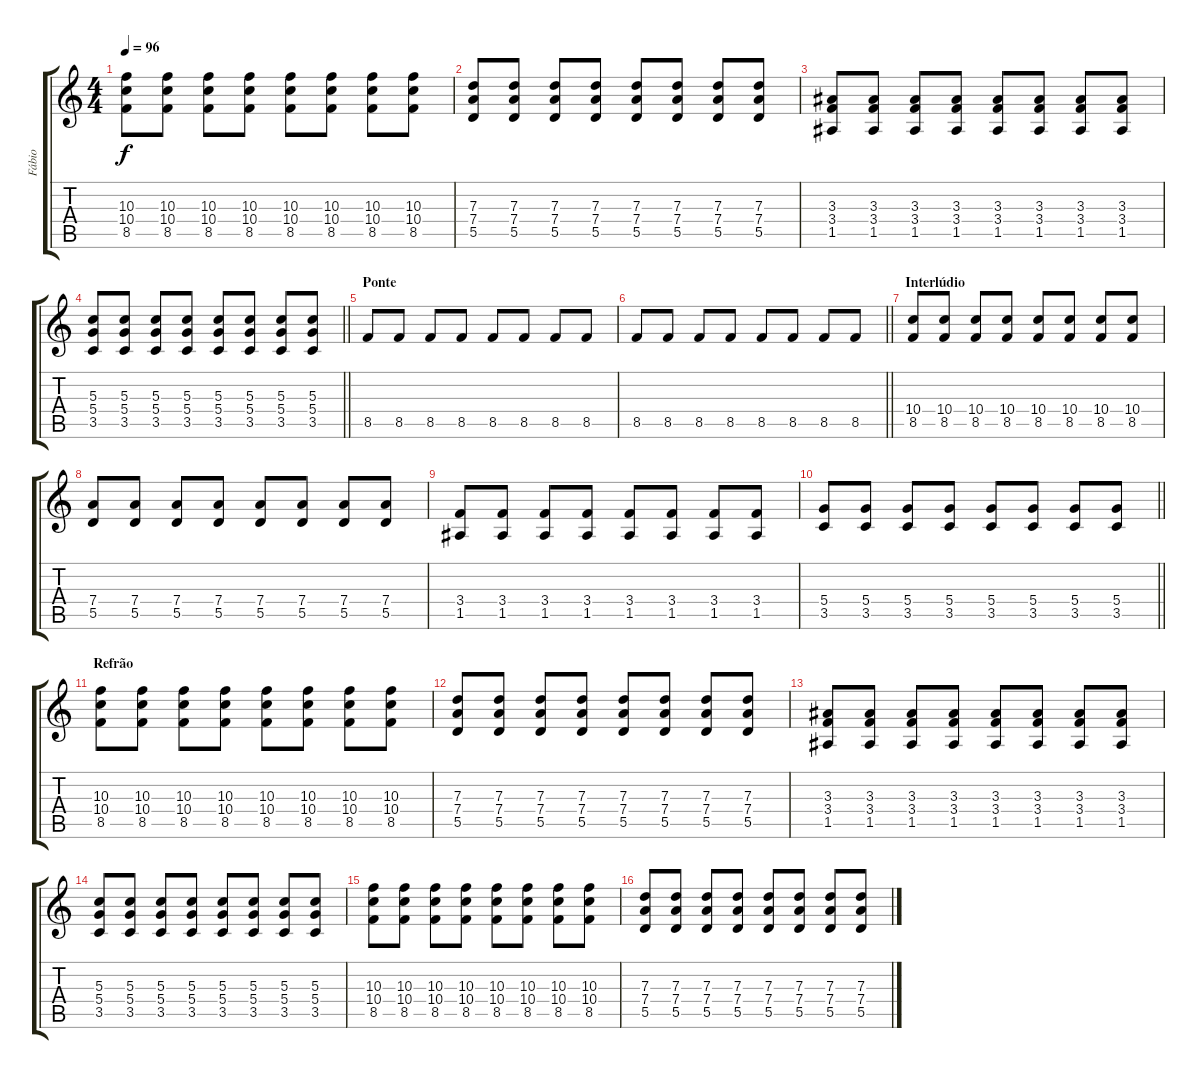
\track ("Fábio" "Fábio") {instrument overdrivenguitar}
\staff {score tabs}
\tuning (E4 B3 G3 D3 A2 E2) {hide}
\ts (4 4)
\tempo 96
\clef g2
\ks c
(10.3 10.4 8.5).8{dy f} (10.3 10.4 8.5).8 (10.3 10.4 8.5).8 (10.3 10.4 8.5).8 (10.3 10.4 8.5).8 (10.3 10.4 8.5).8 (10.3 10.4 8.5).8 (10.3 10.4 8.5).8 |
(7.3 7.4 5.5).8 (7.3 7.4 5.5).8 (7.3 7.4 5.5).8 (7.3 7.4 5.5).8 (7.3 7.4 5.5).8 (7.3 7.4 5.5).8 (7.3 7.4 5.5).8 (7.3 7.4 5.5).8 |
(3.3 3.4 1.5).8 (3.3 3.4 1.5).8 (3.3 3.4 1.5).8 (3.3 3.4 1.5).8 (3.3 3.4 1.5).8 (3.3 3.4 1.5).8 (3.3 3.4 1.5).8 (3.3 3.4 1.5).8 |
\barLineRight lightlight
(5.3 5.4 3.5).8 (5.3 5.4 3.5).8 (5.3 5.4 3.5).8 (5.3 5.4 3.5).8 (5.3 5.4 3.5).8 (5.3 5.4 3.5).8 (5.3 5.4 3.5).8 (5.3 5.4 3.5).8 |
\section ("" "Ponte")
8.5.8{instrument electricguitarjazz} 8.5.8 8.5.8 8.5.8 8.5.8 8.5.8 8.5.8 8.5.8 |
\barLineRight lightlight
8.5.8 8.5.8 8.5.8 8.5.8 8.5.8 8.5.8 8.5.8 8.5.8 |
\section ("" "Interlúdio")
(10.4 8.5).8{volume 11 instrument electricguitarjazz} (10.4 8.5).8 (10.4 8.5).8 (10.4 8.5).8 (10.4 8.5).8 (10.4 8.5).8 (10.4 8.5).8 (10.4 8.5).8 |
(7.4 5.5).8 (7.4 5.5).8 (7.4 5.5).8 (7.4 5.5).8 (7.4 5.5).8 (7.4 5.5).8 (7.4 5.5).8 (7.4 5.5).8 |
(3.4 1.5).8 (3.4 1.5).8 (3.4 1.5).8 (3.4 1.5).8 (3.4 1.5).8 (3.4 1.5).8 (3.4 1.5).8 (3.4 1.5).8 |
\barLineRight lightlight
(5.4 3.5).8 (5.4 3.5).8 (5.4 3.5).8 (5.4 3.5).8 (5.4 3.5).8 (5.4 3.5).8 (5.4 3.5).8 (5.4 3.5).8 |
\section ("" "Refrão")
(10.3 10.4 8.5).8{volume 11 instrument overdrivenguitar} (10.3 10.4 8.5).8 (10.3 10.4 8.5).8 (10.3 10.4 8.5).8 (10.3 10.4 8.5).8 (10.3 10.4 8.5).8 (10.3 10.4 8.5).8 (10.3 10.4 8.5).8 |
(7.3 7.4 5.5).8 (7.3 7.4 5.5).8 (7.3 7.4 5.5).8 (7.3 7.4 5.5).8 (7.3 7.4 5.5).8 (7.3 7.4 5.5).8 (7.3 7.4 5.5).8 (7.3 7.4 5.5).8 |
(3.3 3.4 1.5).8 (3.3 3.4 1.5).8 (3.3 3.4 1.5).8 (3.3 3.4 1.5).8 (3.3 3.4 1.5).8 (3.3 3.4 1.5).8 (3.3 3.4 1.5).8 (3.3 3.4 1.5).8 |
(5.3 5.4 3.5).8 (5.3 5.4 3.5).8 (5.3 5.4 3.5).8 (5.3 5.4 3.5).8 (5.3 5.4 3.5).8 (5.3 5.4 3.5).8 (5.3 5.4 3.5).8 (5.3 5.4 3.5).8 |
(10.3 10.4 8.5).8 (10.3 10.4 8.5).8 (10.3 10.4 8.5).8 (10.3 10.4 8.5).8 (10.3 10.4 8.5).8 (10.3 10.4 8.5).8 (10.3 10.4 8.5).8 (10.3 10.4 8.5).8 |
(7.3 7.4 5.5).8 (7.3 7.4 5.5).8 (7.3 7.4 5.5).8 (7.3 7.4 5.5).8 (7.3 7.4 5.5).8 (7.3 7.4 5.5).8 (7.3 7.4 5.5).8 (7.3 7.4 5.5).8
